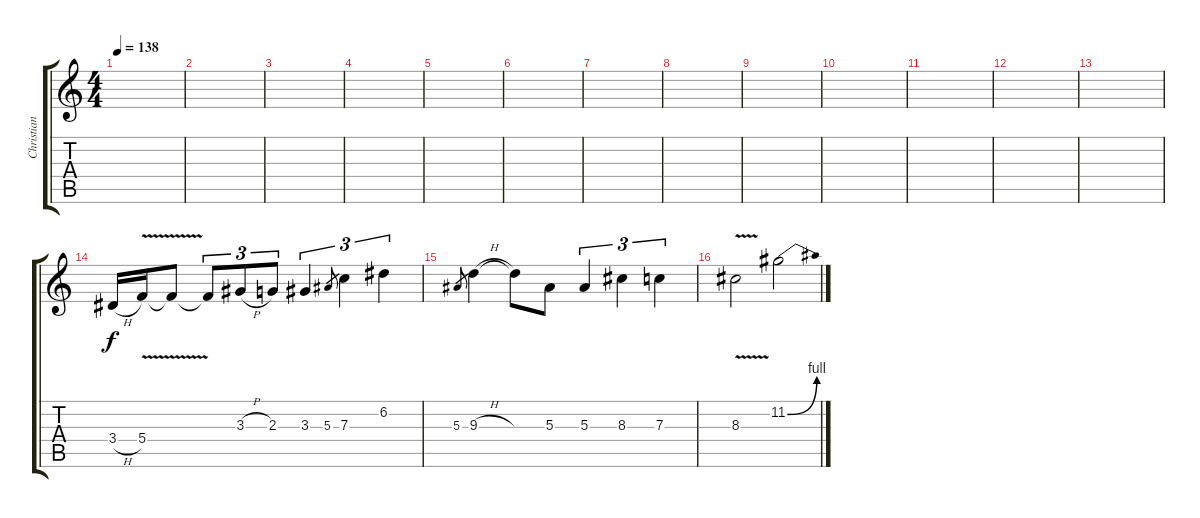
\track ("Christian Muenzner 2" "Christian ") {instrument distortionguitar}
\staff {score tabs}
\tuning (D4 A3 F3 C3 G2 D2) {hide}
\ts (4 4)
\tempo 138
\clef g2
\ks c
|
|
|
|
|
|
|
|
|
|
|
|
|
3.4{h}.16 5.4{v}.16 5.4{t}.8 5.4{t}.8{tu (3 2)} 3.3{h}.8{tu (3 2)} 2.3.8{tu (3 2)} 3.3.4{tu (3 2)} 5.3.8{gr} 7.3.4{tu (3 2)} 6.2.4{tu (3 2)} |
5.3.8{gr} 9.3{h}.4 9.3{t}.8 5.3.8 5.3.4{tu (3 2)} 8.3.4{tu (3 2)} 7.3.4{tu (3 2)} |
8.3{v}.2 11.2{be (bend 0 0 60 4)}.2
